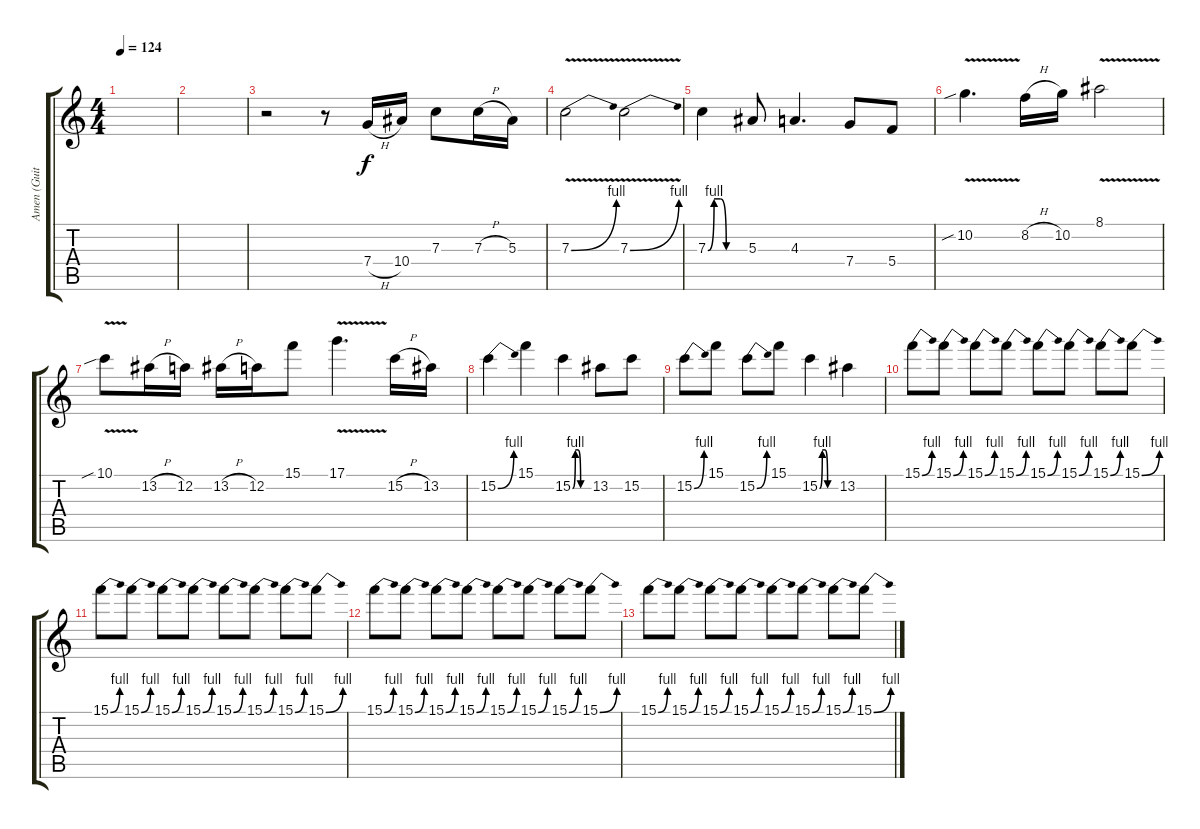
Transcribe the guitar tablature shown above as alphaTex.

\track ("Amen (Guitar Studio)" "Amen (Guit") {instrument overdrivenguitar}
\staff {score tabs}
\tuning (D4 A3 F3 C3 G2 D2) {hide}
\ts (4 4)
\tempo 124
\clef g2
\ks c
|
|
r.2 r.8 7.4{h}.16 10.4.16 7.3.8 7.3{h}.16 5.3.16 |
7.3{be (bend 0 0 60 4) v}.2 7.3{be (bend 0 0 60 4) v}.2 |
7.3{be (custom 0 0 10 4 20 4 30 0 60 0)}.4 5.3.8 4.3.4{d} 7.4.8 5.4.8 |
10.2{v sib}.4{d} 8.2{h}.16 10.2.16 8.1{v}.2 |
10.1{v sib}.8 13.2{h}.16 12.2.16 13.2{h}.16 12.2.16 15.1.8 17.1{v}.4{d} 15.2{h}.16 13.2.16 |
15.2{be (bend 0 0 60 4)}.4 15.1.4 15.2{be (custom 0 0 10 4 20 4 30 0 60 0)}.4 13.2.8 15.2.8 |
15.2{be (bend 0 0 60 4)}.8 15.1.8 15.2{be (bend 0 0 60 4)}.8 15.1.8 15.2{be (custom 0 0 10 4 20 4 30 0 60 0)}.4 13.2.4 |
15.1{be (bend 0 0 60 4)}.8{volume 10} 15.1{be (bend 0 0 60 4)}.8 15.1{be (bend 0 0 60 4)}.8 15.1{be (bend 0 0 60 4)}.8 15.1{be (bend 0 0 60 4)}.8 15.1{be (bend 0 0 60 4)}.8 15.1{be (bend 0 0 60 4)}.8 15.1{be (bend 0 0 60 4)}.8 |
15.1{be (bend 0 0 60 4)}.8 15.1{be (bend 0 0 60 4)}.8 15.1{be (bend 0 0 60 4)}.8 15.1{be (bend 0 0 60 4)}.8 15.1{be (bend 0 0 60 4)}.8 15.1{be (bend 0 0 60 4)}.8 15.1{be (bend 0 0 60 4)}.8 15.1{be (bend 0 0 60 4)}.8 |
15.1{be (bend 0 0 60 4)}.8 15.1{be (bend 0 0 60 4)}.8 15.1{be (bend 0 0 60 4)}.8 15.1{be (bend 0 0 60 4)}.8 15.1{be (bend 0 0 60 4)}.8 15.1{be (bend 0 0 60 4)}.8 15.1{be (bend 0 0 60 4)}.8 15.1{be (bend 0 0 60 4)}.8 |
15.1{be (bend 0 0 60 4)}.8 15.1{be (bend 0 0 60 4)}.8 15.1{be (bend 0 0 60 4)}.8 15.1{be (bend 0 0 60 4)}.8 15.1{be (bend 0 0 60 4)}.8 15.1{be (bend 0 0 60 4)}.8 15.1{be (bend 0 0 60 4)}.8 15.1{be (bend 0 0 60 4)}.8
